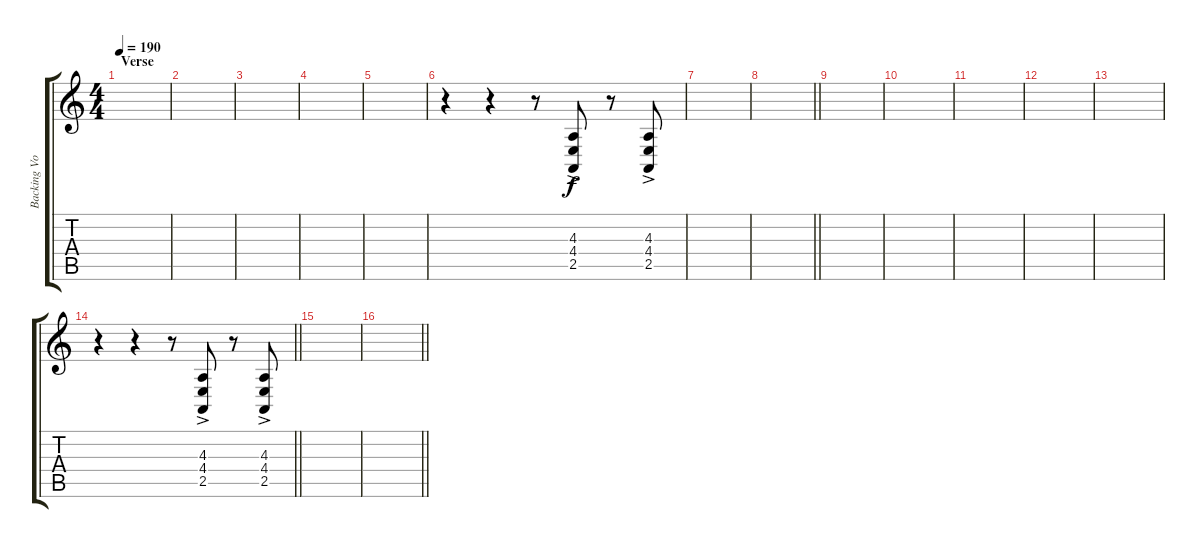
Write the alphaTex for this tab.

\track ("Backing Vocals" "Backing Vo") {instrument lead6voice}
\staff {score tabs}
\tuning (D4 A3 F3 C3 G2 D2) {hide}
\ts (4 4)
\section ("" "Verse")
\tempo 190
\clef g2
\ks c
|
|
|
|
|
r.4 r.4 r.8 (4.3{ac} 4.4{ac} 2.5{ac}).8 r.8 (4.3{ac} 4.4{ac} 2.5{ac}).8 |
|
\barLineRight lightlight
|
\section ("" "")
|
|
|
|
|
\barLineRight lightlight
r.4 r.4 r.8 (4.3{ac} 4.4{ac} 2.5{ac}).8 r.8 (4.3{ac} 4.4{ac} 2.5{ac}).8 |
|
\barLineRight lightlight
